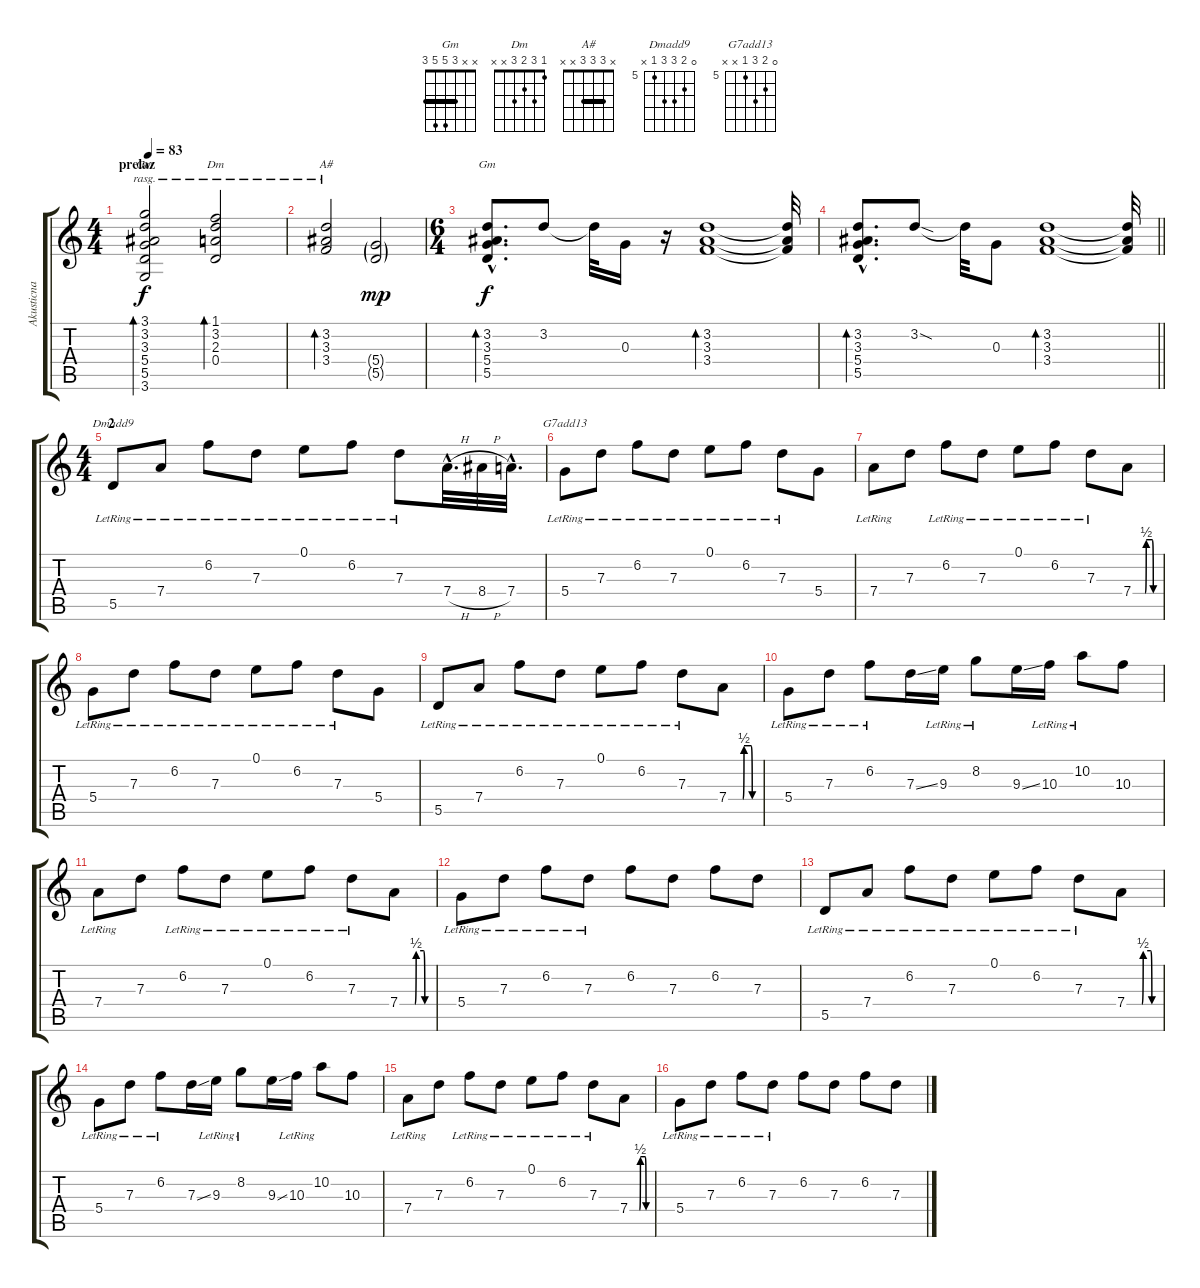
\track ("Akusticna gitara" "Akusticna ") {instrument acousticguitarsteel}
\staff {score tabs}
\tuning (E4 B3 G3 D3 A2 E2) {hide}
\chord ("Gm" 3 3 3 5 5 3) {firstfret 3 barre 3}
\chord ("Dm" 1 3 2 3 x x)
\chord ("A#" x 3 3 3 x x) {barre 3}
\chord ("Gm" x x 3 5 5 3) {barre 3}
\chord ("Dmadd9" 0 6 7 7 5 x) {firstfret 5}
\chord ("G7add13" 0 6 7 5 x x) {firstfret 5}
\ts (4 4)
\section ("" "prelaz")
\tempo 83
\clef g2
\ks c
(3.1 3.2 3.3 5.4 5.5 3.6).2{bd 120 ch "Gm" rasg ii dy f} (1.1 3.2 2.3 0.4).2{bd 240 ch "Dm" rasg ii} |
(3.2 3.3 3.4).2{bd 240 ch "A#" rasg ii} (5.4{g} 5.5{g}).2{dy mp} |
\ts (6 4)
(3.2{hac} 3.3{hac} 5.4{hac} 5.5{hac}).8{d bd 240 ch "Gm" dy f} 3.2.8 3.2{t}.32 0.3.16 r.16 (3.2 3.3 3.4).1{bd 240} (3.2{t} 3.3{t} 3.4{t}).32 |
\barLineRight lightlight
(3.2{hac} 3.3{hac} 5.4{hac} 5.5{hac}).8{d bd 240} 3.2{sod}.8 3.2{t}.32 0.3.8 (3.2 3.3 3.4).1{bd 240} (3.2{t} 3.3{t} 3.4{t}).32 |
\ts (4 4)
\section ("" "2")
5.5{lr}.8{ch "Dmadd9"} 7.4{lr}.8 6.2{lr}.8 7.3{lr}.8 0.1{lr}.8 6.2{lr}.8 7.3{lr}.8 7.4{h hac}.32{d} 8.4{h}.32 7.4{hac}.32{d} |
5.4{lr}.8{ch "G7add13"} 7.3{lr}.8 6.2{lr}.8 7.3{lr}.8 0.1{lr}.8 6.2{lr}.8 7.3{lr}.8 5.4.8 |
7.4{lr}.8 7.3.8 6.2{lr}.8 7.3{lr}.8 0.1{lr}.8 6.2{lr}.8 7.3{lr}.8 7.4{be (custom 0 0 28 0 30 2 44 2 46 0 60 0)}.8 |
5.4{lr}.8 7.3{lr}.8 6.2{lr}.8 7.3{lr}.8 0.1{lr}.8 6.2{lr}.8 7.3{lr}.8 5.4.8 |
5.5{lr}.8 7.4{lr}.8 6.2{lr}.8 7.3{lr}.8 0.1{lr}.8 6.2{lr}.8 7.3{lr}.8 7.4{be (custom 0 0 28 0 30 2 44 2 46 0 60 0)}.8 |
5.4{lr}.8 7.3{lr}.8 6.2{lr}.8 7.3{ss}.16 9.3{lr}.16 8.2{lr}.8 9.3{ss}.16 10.3{lr}.16 10.2{lr}.8 10.3.8 |
7.4{lr}.8 7.3.8 6.2{lr}.8 7.3{lr}.8 0.1{lr}.8 6.2{lr}.8 7.3{lr}.8 7.4{be (custom 0 0 28 0 30 2 44 2 46 0 60 0)}.8 |
5.4{lr}.8 7.3{lr}.8 6.2{lr}.8 7.3{lr}.8 6.2.8 7.3.8 6.2.8 7.3.8 |
5.5{lr}.8 7.4{lr}.8 6.2{lr}.8 7.3{lr}.8 0.1{lr}.8 6.2{lr}.8 7.3{lr}.8 7.4{be (custom 0 0 28 0 30 2 44 2 46 0 60 0)}.8 |
5.4{lr}.8 7.3{lr}.8 6.2{lr}.8 7.3{ss}.16 9.3{lr}.16 8.2{lr}.8 9.3{ss}.16 10.3{lr}.16 10.2{lr}.8 10.3.8 |
7.4{lr}.8 7.3.8 6.2{lr}.8 7.3{lr}.8 0.1{lr}.8 6.2{lr}.8 7.3{lr}.8 7.4{be (custom 0 0 28 0 30 2 44 2 46 0 60 0)}.8 |
5.4{lr}.8 7.3{lr}.8 6.2{lr}.8 7.3{lr}.8 6.2.8 7.3.8 6.2.8 7.3.8
